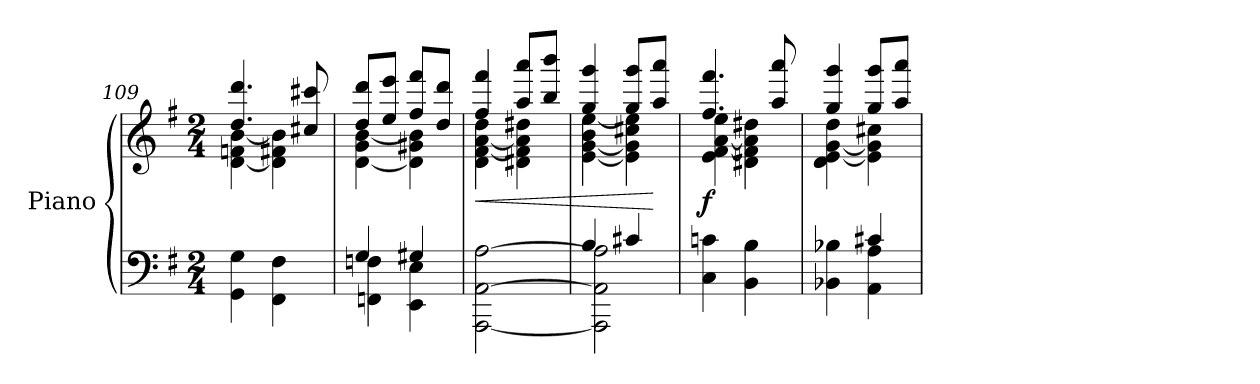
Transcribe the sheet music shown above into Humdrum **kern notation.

**kern	**kern	**dynam
*part1	*part1	*part1
*staff2	*staff1	*staff1/2
*I"Piano	*	*
*I'Pno.	*	*
*clefF4	*clefG2	*
*k[f#]	*k[f#]	*
*M2/4	*M2/4	*
=109	=109	=109
*^	*^	*
2ryy	4GG\ 4G\	4.dd/ 4.ddd/	[4d\ 4fn\ [4b\	.
.	4FF#\ 4F#\	.	4d\] 4f#X\ 4b\]	.
.	.	8cc#X/ 8ccc#X/	.	.
=110	=110	=110	=110	=110
4G/	4FFn\ 4Fn\	8dd/ 8ddd/L	[4d\ 4g\ [4b\	.
.	.	8ee/ 8eee/J	.	.
4G#X/	4EE\ 4E\	8ff#/ 8fff#/L	4d\] 4g#X\ 4b\]	.
.	.	8dd/ 8ddd/J	.	.
!!LO:PB:g=z	!!
=111	=111	=111	=111	=111
!	!	!	!	!LO:HP:b
4ryy	[2AAA\ [2AA\ [2A\	4ff#/ 4fff#/	4d\ [4f#\ [4a\ 4dd\	<
4ryy	.	8aa/ 8aaa/L	4d#X\ 4f#\] 4a\] 4dd#X\	.
.	.	8bb/ 8bbb/J	.	.
=112	=112	=112	=112	=112
4B/	2AAA\] 2AA\] 2A\]	4gg/ 4ggg/	[4e\ [4g\ 4b\ [4ee\	.
4c#X/	.	8gg/ 8ggg/L	4e\] 4g\] 4cc#X\ 4ee\]	.
.	.	8aa/ 8aaa/J	.	[
=113	=113	=113	=113	=113
!	!	!	!	!LO:DY:b
2ryy	4C\ 4cn\	4.ff#/ 4.fff#/	4e\ [4f#\ [4a\ 4ee\	f
.	4BB\ 4B\	.	4d#X\ 4f#\] 4a\] 4dd#X\	.
.	.	8aa/ 8aaa/	.	.
=114	=114	=114	=114	=114
4ryy	4BB-X\ 4B-X\	4gg/ 4ggg/	4d\ [4e\ [4g\ 4dd\	.
4c#X/	4AA\ 4A\	8gg/ 8ggg/L	4e\] 4g\] 4cc#X\	.
.	.	8aa/ 8aaa/J	.	.
*v	*v	*	*	*
*	*v	*v	*
=	=	=
*-	*-	*-
